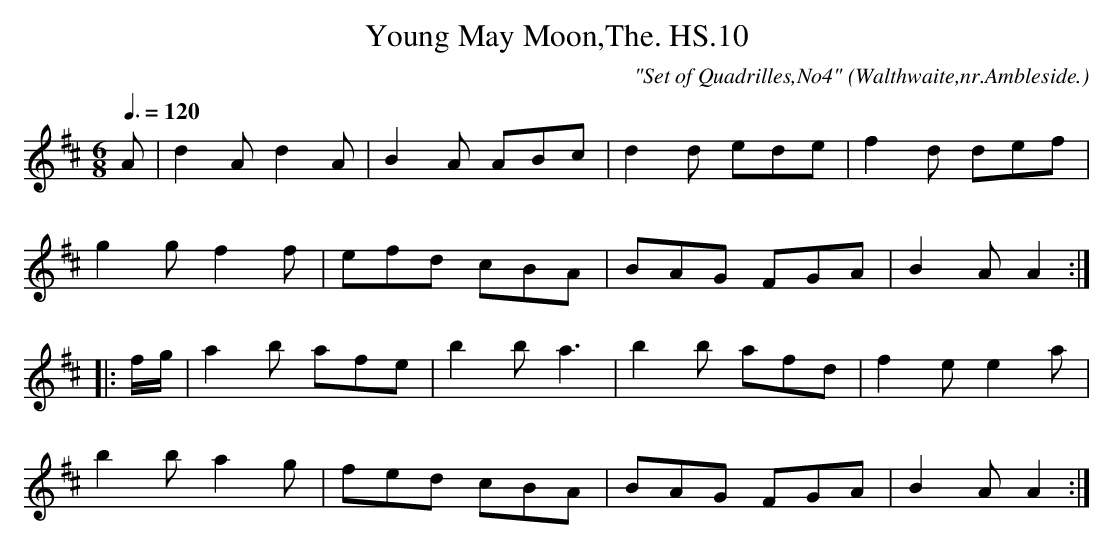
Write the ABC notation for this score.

X:1
T:Young May Moon,The. HS.10
C:"Set of Quadrilles,No4"
L:1/8
M:6/8
O:Walthwaite,nr.Ambleside.
Q:3/8=120
K:D
A|d2Ad2A|B2A ABc|d2d ede|f2d def|!
g2gf2f|efd cBA|BAG FGA|B2AA2:|!
|:f/g/|a2b afe|b2ba3|b2b afd|f2ee2a|!
b2b a2g|fed cBA|BAG FGA|B2AA2:|
